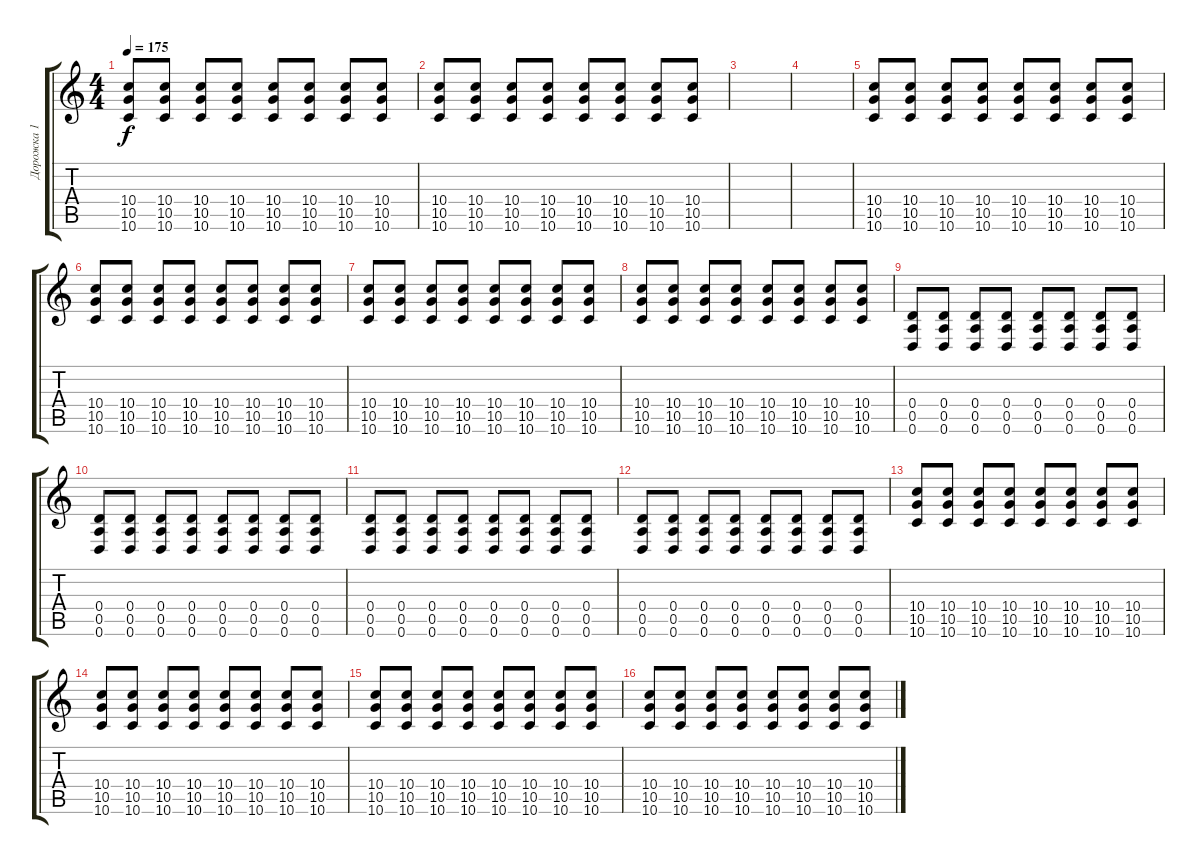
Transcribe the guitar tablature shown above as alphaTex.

\track ("Дорожка 1" "Дорожка 1") {instrument overdrivenguitar}
\staff {score tabs}
\tuning (E4 B3 G3 D3 A2 D2) {hide}
\ts (4 4)
\tempo 175
\clef g2
\ks c
(10.4 10.5 10.6).8{dy f} (10.4 10.5 10.6).8 (10.4 10.5 10.6).8 (10.4 10.5 10.6).8 (10.4 10.5 10.6).8 (10.4 10.5 10.6).8 (10.4 10.5 10.6).8 (10.4 10.5 10.6).8 |
(10.4 10.5 10.6).8 (10.4 10.5 10.6).8 (10.4 10.5 10.6).8 (10.4 10.5 10.6).8 (10.4 10.5 10.6).8 (10.4 10.5 10.6).8 (10.4 10.5 10.6).8 (10.4 10.5 10.6).8 |
|
|
(10.4 10.5 10.6).8 (10.4 10.5 10.6).8 (10.4 10.5 10.6).8 (10.4 10.5 10.6).8 (10.4 10.5 10.6).8 (10.4 10.5 10.6).8 (10.4 10.5 10.6).8 (10.4 10.5 10.6).8 |
(10.4 10.5 10.6).8 (10.4 10.5 10.6).8 (10.4 10.5 10.6).8 (10.4 10.5 10.6).8 (10.4 10.5 10.6).8 (10.4 10.5 10.6).8 (10.4 10.5 10.6).8 (10.4 10.5 10.6).8 |
(10.4 10.5 10.6).8 (10.4 10.5 10.6).8 (10.4 10.5 10.6).8 (10.4 10.5 10.6).8 (10.4 10.5 10.6).8 (10.4 10.5 10.6).8 (10.4 10.5 10.6).8 (10.4 10.5 10.6).8 |
(10.4 10.5 10.6).8 (10.4 10.5 10.6).8 (10.4 10.5 10.6).8 (10.4 10.5 10.6).8 (10.4 10.5 10.6).8 (10.4 10.5 10.6).8 (10.4 10.5 10.6).8 (10.4 10.5 10.6).8 |
(0.4 0.5 0.6).8 (0.4 0.5 0.6).8 (0.4 0.5 0.6).8 (0.4 0.5 0.6).8 (0.4 0.5 0.6).8 (0.4 0.5 0.6).8 (0.4 0.5 0.6).8 (0.4 0.5 0.6).8 |
(0.4 0.5 0.6).8 (0.4 0.5 0.6).8 (0.4 0.5 0.6).8 (0.4 0.5 0.6).8 (0.4 0.5 0.6).8 (0.4 0.5 0.6).8 (0.4 0.5 0.6).8 (0.4 0.5 0.6).8 |
(0.4 0.5 0.6).8 (0.4 0.5 0.6).8 (0.4 0.5 0.6).8 (0.4 0.5 0.6).8 (0.4 0.5 0.6).8 (0.4 0.5 0.6).8 (0.4 0.5 0.6).8 (0.4 0.5 0.6).8 |
(0.4 0.5 0.6).8 (0.4 0.5 0.6).8 (0.4 0.5 0.6).8 (0.4 0.5 0.6).8 (0.4 0.5 0.6).8 (0.4 0.5 0.6).8 (0.4 0.5 0.6).8 (0.4 0.5 0.6).8 |
(10.4 10.5 10.6).8 (10.4 10.5 10.6).8 (10.4 10.5 10.6).8 (10.4 10.5 10.6).8 (10.4 10.5 10.6).8 (10.4 10.5 10.6).8 (10.4 10.5 10.6).8 (10.4 10.5 10.6).8 |
(10.4 10.5 10.6).8 (10.4 10.5 10.6).8 (10.4 10.5 10.6).8 (10.4 10.5 10.6).8 (10.4 10.5 10.6).8 (10.4 10.5 10.6).8 (10.4 10.5 10.6).8 (10.4 10.5 10.6).8 |
(10.4 10.5 10.6).8 (10.4 10.5 10.6).8 (10.4 10.5 10.6).8 (10.4 10.5 10.6).8 (10.4 10.5 10.6).8 (10.4 10.5 10.6).8 (10.4 10.5 10.6).8 (10.4 10.5 10.6).8 |
(10.4 10.5 10.6).8 (10.4 10.5 10.6).8 (10.4 10.5 10.6).8 (10.4 10.5 10.6).8 (10.4 10.5 10.6).8 (10.4 10.5 10.6).8 (10.4 10.5 10.6).8 (10.4 10.5 10.6).8
